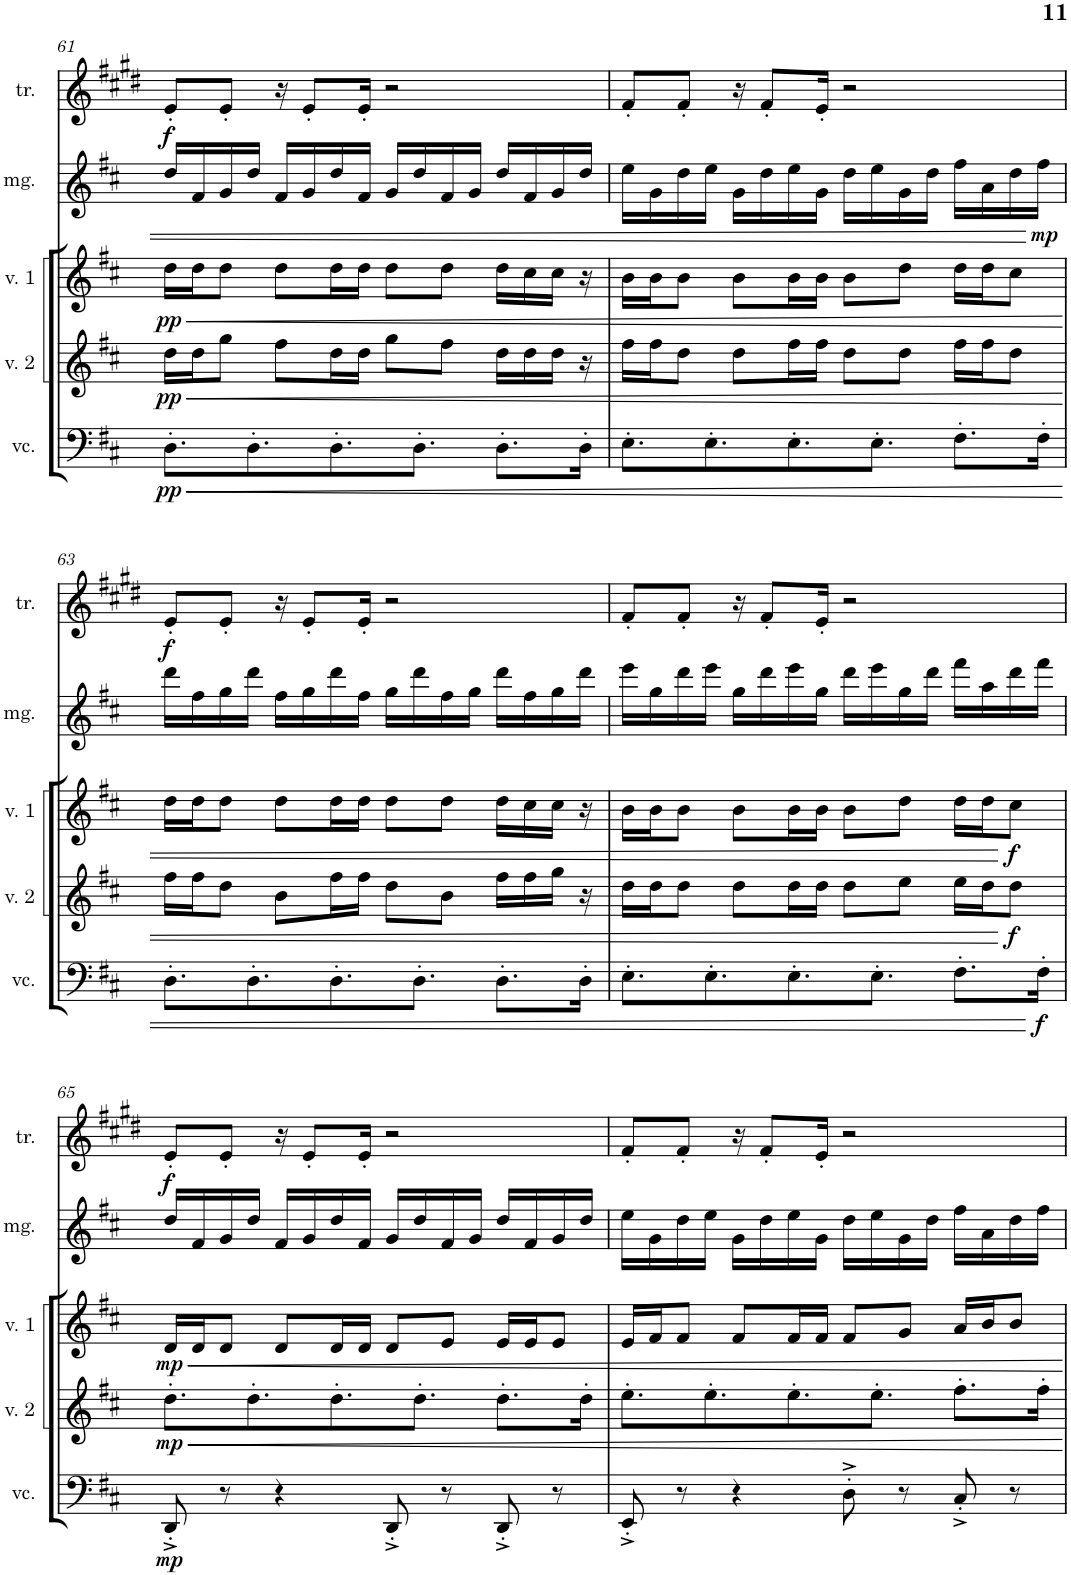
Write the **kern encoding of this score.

**kern	**dynam	**kern	**dynam	**kern	**dynam	**kern	**dynam	**kern	**dynam
*part5	*part5	*part4	*part4	*part3	*part3	*part2	*part2	*part1	*part1
*staff5	*staff5	*staff4	*staff4	*staff3	*staff3	*staff2	*staff2	*staff1	*staff1
*I"violoncello	*	*I"violino 2	*	*I"violino 1	*	*I"moog	*	*I"tromba	*
*I'vc.	*	*I'v. 2	*	*I'v. 1	*	*I'mg.	*	*I'tr.	*
!!LO:PB:g=z
*clefF4	*	*clefG2	*	*clefG2	*	*clefG2	*	*clefG2	*
*	*	*	*	*	*	*	*	*Trd1c2	*
*k[f#c#]	*	*k[f#c#]	*	*k[f#c#]	*	*k[f#c#]	*	*k[f#c#g#d#]	*
*M4/4	*	*M4/4	*	*M4/4	*	*M4/4	*	*M4/4	*
=61	=61	=61	=61	=61	=61	=61	=61	=61	=61
!	!LO:HP:b	!	!LO:HP:b	!	!LO:HP:b	!	!	!	!
!	!LO:DY:n=1:b	!	!LO:DY:n=1:b	!	!LO:DY:n=1:b	!	!	!	!LO:DY:b
8.D'\L	< pp	16dd\LL	< pp	16dd\LL	< pp	16dd/LL	.	8e'/L	f
.	.	16dd\J	.	16dd\J	.	16f#/	.	.	.
.	.	8gg\J	.	8dd\J	.	16g/	.	8e'/J	.
8.D'\	.	.	.	.	.	16dd/JJ	.	.	.
.	.	8ff#\L	.	8dd\L	.	16f#/LL	.	16r	.
.	.	.	.	.	.	16g/	.	8e'/L	.
8.D'\	.	16dd\L	.	16dd\L	.	16dd/	.	.	.
.	.	16dd\JJ	.	16dd\JJ	.	16f#/JJ	.	16e'/Jk	.
.	.	8gg\L	.	8dd\L	.	16g/LL	.	2r	.
8.D'\J	.	.	.	.	.	16dd/	.	.	.
.	.	8ff#\J	.	8dd\J	.	16f#/	.	.	.
.	.	.	.	.	.	16g/JJ	.	.	.
8.D'\L	.	16dd\LL	.	16dd\LL	.	16dd/LL	.	.	.
.	.	16dd\	.	16cc#\	.	16f#/	.	.	.
.	.	16dd\JJ	.	16cc#\JJ	.	16g/	.	.	.
16D'\Jk	.	16r	.	16r	.	16dd/JJ	.	.	.
=62	=62	=62	=62	=62	=62	=62	=62	=62	=62
8.E'\L	.	16ff#\LL	.	16b\LL	.	16ee\LL	.	8f#'/L	.
.	.	16ff#\J	.	16b\J	.	16g\	.	.	.
.	.	8dd\J	.	8b\J	.	16dd\	.	8f#'/J	.
8.E'\	.	.	.	.	.	16ee\JJ	.	.	.
.	.	8dd\L	.	8b\L	.	16g\LL	.	16r	.
.	.	.	.	.	.	16dd\	.	8f#'/L	.
8.E'\	.	16ff#\L	.	16b\L	.	16ee\	.	.	.
.	.	16ff#\JJ	.	16b\JJ	.	16g\JJ	.	16e'/Jk	.
.	.	8dd\L	.	8b\L	.	16dd\LL	.	2r	.
8.E'\J	.	.	.	.	.	16ee\	.	.	.
.	.	8dd\J	.	8dd\J	.	16g\	.	.	.
.	.	.	.	.	.	16dd\JJ	.	.	.
8.F#'\L	.	16ff#\LL	.	16dd\LL	.	16ff#\LL	.	.	.
.	.	16ff#\J	.	16dd\J	.	16a\	.	.	.
.	.	8dd\J	.	8cc#\J	.	16dd\	.	.	.
!	!	!	!	!	!	!	!LO:DY:b	!	!
16F#'\Jk	.	.	.	.	.	16ff#\JJ	mp	.	.
!!LO:LB:g=z
=63	=63	=63	=63	=63	=63	=63	=63	=63	=63
!	!	!	!	!	!	!	!	!	!LO:DY:b
8.D'\L	.	16ff#\LL	.	16dd\LL	.	16ddd\LL	.	8e'/L	f
.	.	16ff#\J	.	16dd\J	.	16ff#\	.	.	.
.	.	8dd\J	.	8dd\J	.	16gg\	.	8e'/J	.
8.D'\	.	.	.	.	.	16ddd\JJ	.	.	.
.	.	8b\L	.	8dd\L	.	16ff#\LL	.	16r	.
.	.	.	.	.	.	16gg\	.	8e'/L	.
8.D'\	.	16ff#\L	.	16dd\L	.	16ddd\	.	.	.
.	.	16ff#\JJ	.	16dd\JJ	.	16ff#\JJ	.	16e'/Jk	.
.	.	8dd\L	.	8dd\L	.	16gg\LL	.	2r	.
8.D'\J	.	.	.	.	.	16ddd\	.	.	.
.	.	8b\J	.	8dd\J	.	16ff#\	.	.	.
.	.	.	.	.	.	16gg\JJ	.	.	.
8.D'\L	.	16ff#\LL	.	16dd\LL	.	16ddd\LL	.	.	.
.	.	16ff#\	.	16cc#\	.	16ff#\	.	.	.
.	.	16gg\JJ	.	16cc#\JJ	.	16gg\	.	.	.
16D'\Jk	.	16r	.	16r	.	16ddd\JJ	.	.	.
=64	=64	=64	=64	=64	=64	=64	=64	=64	=64
8.E'\L	.	16dd\LL	.	16b\LL	.	16eee\LL	.	8f#'/L	.
.	.	16dd\J	.	16b\J	.	16gg\	.	.	.
.	.	8dd\J	.	8b\J	.	16ddd\	.	8f#'/J	.
8.E'\	.	.	.	.	.	16eee\JJ	.	.	.
.	.	8dd\L	.	8b\L	.	16gg\LL	.	16r	.
.	.	.	.	.	.	16ddd\	.	8f#'/L	.
8.E'\	.	16dd\L	.	16b\L	.	16eee\	.	.	.
.	.	16dd\JJ	.	16b\JJ	.	16gg\JJ	.	16e'/Jk	.
.	.	8dd\L	.	8b\L	.	16ddd\LL	.	2r	.
8.E'\J	.	.	.	.	.	16eee\	.	.	.
.	.	8ee\J	.	8dd\J	.	16gg\	.	.	.
.	.	.	.	.	.	16ddd\JJ	.	.	.
8.F#'\L	.	16ee\LL	.	16dd\LL	.	16fff#\LL	.	.	.
.	.	16dd\J	.	16dd\J	.	16aa\	.	.	.
!	!	!	!LO:DY:n=1:b	!	!LO:DY:n=1:b	!	!	!	!
.	.	8dd\J	[ f	8cc#\J	[ f	16ddd\	.	.	.
!	!LO:DY:n=1:b	!	!	!	!	!	!	!	!
16F#'\Jk	[ f	.	.	.	.	16fff#\JJ	.	.	.
!!LO:LB:g=z
=65	=65	=65	=65	=65	=65	=65	=65	=65	=65
!	!LO:DY:b	!	!LO:DY:b	!	!LO:DY:b	!	!	!	!LO:DY:b
8DD'^/	mp	8.dd'\L	mp	16d/LL	mp	16dd/LL	.	8e'/L	f
.	.	.	.	16d/J	.	16f#/	.	.	.
8r	.	.	.	8d/J	.	16g/	.	8e'/J	.
.	.	8.dd'\	.	.	.	16dd/JJ	.	.	.
4r	.	.	.	8d/L	.	16f#/LL	.	16r	.
.	.	.	.	.	.	16g/	.	8e'/L	.
.	.	8.dd'\	.	16d/L	.	16dd/	.	.	.
.	.	.	.	16d/JJ	.	16f#/JJ	.	16e'/Jk	.
8DD'^/	.	.	.	8d/L	.	16g/LL	.	2r	.
.	.	8.dd'\J	.	.	.	16dd/	.	.	.
8r	.	.	.	8e/J	.	16f#/	.	.	.
.	.	.	.	.	.	16g/JJ	.	.	.
8DD'^/	.	8.dd'\L	.	16e/LL	.	16dd/LL	.	.	.
.	.	.	.	16e/J	.	16f#/	.	.	.
8r	.	.	.	8e/J	.	16g/	.	.	.
.	.	16dd'\Jk	.	.	.	16dd/JJ	.	.	.
=66	=66	=66	=66	=66	=66	=66	=66	=66	=66
8EE'^/	.	8.ee'\L	.	16e/LL	.	16ee\LL	.	8f#'/L	.
.	.	.	.	16f#/J	.	16g\	.	.	.
8r	.	.	.	8f#/J	.	16dd\	.	8f#'/J	.
.	.	8.ee'\	.	.	.	16ee\JJ	.	.	.
4r	.	.	.	8f#/L	.	16g\LL	.	16r	.
.	.	.	.	.	.	16dd\	.	8f#'/L	.
.	.	8.ee'\	.	16f#/L	.	16ee\	.	.	.
.	.	.	.	16f#/JJ	.	16g\JJ	.	16e'/Jk	.
8D'^\	.	.	.	8f#/L	.	16dd\LL	.	2r	.
.	.	8.ee'\J	.	.	.	16ee\	.	.	.
8r	.	.	.	8g/J	.	16g\	.	.	.
.	.	.	.	.	.	16dd\JJ	.	.	.
8C#'^/	.	8.ff#'\L	.	16a/LL	.	16ff#\LL	.	.	.
.	.	.	.	16b/J	.	16a\	.	.	.
8r	.	.	.	8b/J	.	16dd\	.	.	.
.	.	16ff#'\Jk	.	.	.	16ff#\JJ	.	.	.
=	=	=	=	=	=	=	=	=	=
*-	*-	*-	*-	*-	*-	*-	*-	*-	*-
